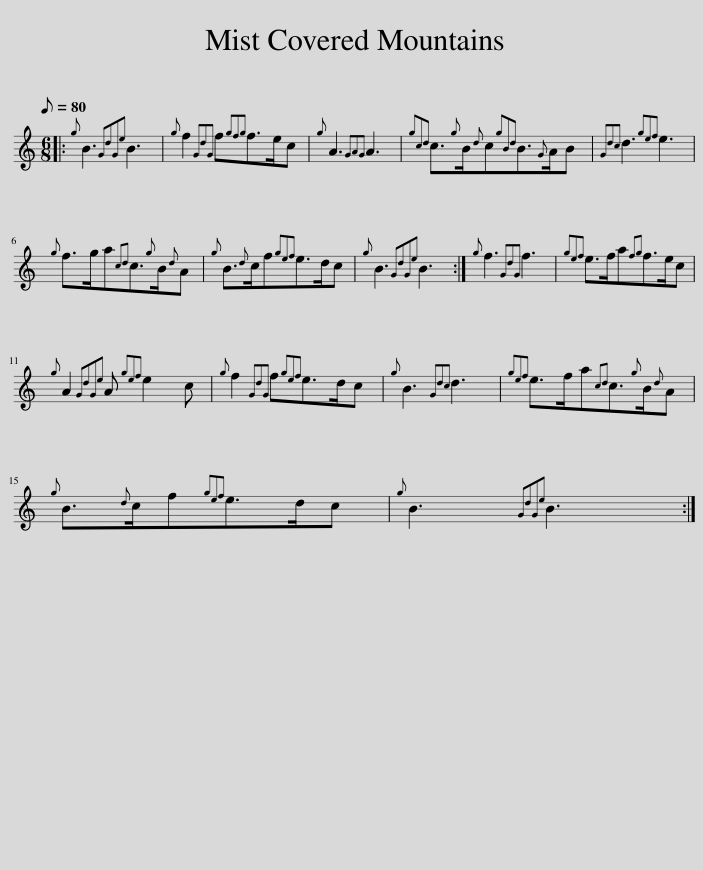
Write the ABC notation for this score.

X:1
L:1/8
Q:1/8=80
M:6/8
I:linebreak $
K:C
V:1 treble
V:1
|:{g} B3{GdGe} B3 |{g} f2{GdG} f{gfg}f>ec |{g} A3{GAG} A3 |{gcd} c3/2{g}B/{d}c{gBd}B3/2{G}A/B |{Gdc} d3{gef} e3 |$ %5
{g} f>ga{cd}c3/2{g}B/{d}A |{g} B3/2{d}c/f{gef}e>dc |{g} B3{GdGe} B3 :|{g} f3{GdG} f3 |{gef} e>fa{fg}f>ec |$ %10
{g} A2{GdGe} A{gef} e2 c |{g} f2{GdG} f{gef}e>dc |{g} B3{Gdc} d3 |{gef} e>fa{cd}c3/2{g}B/{d}A |${g} B3/2{d}c/f{gef}e>dc | %15
{g} B3{GdGe} B3 :| %16
